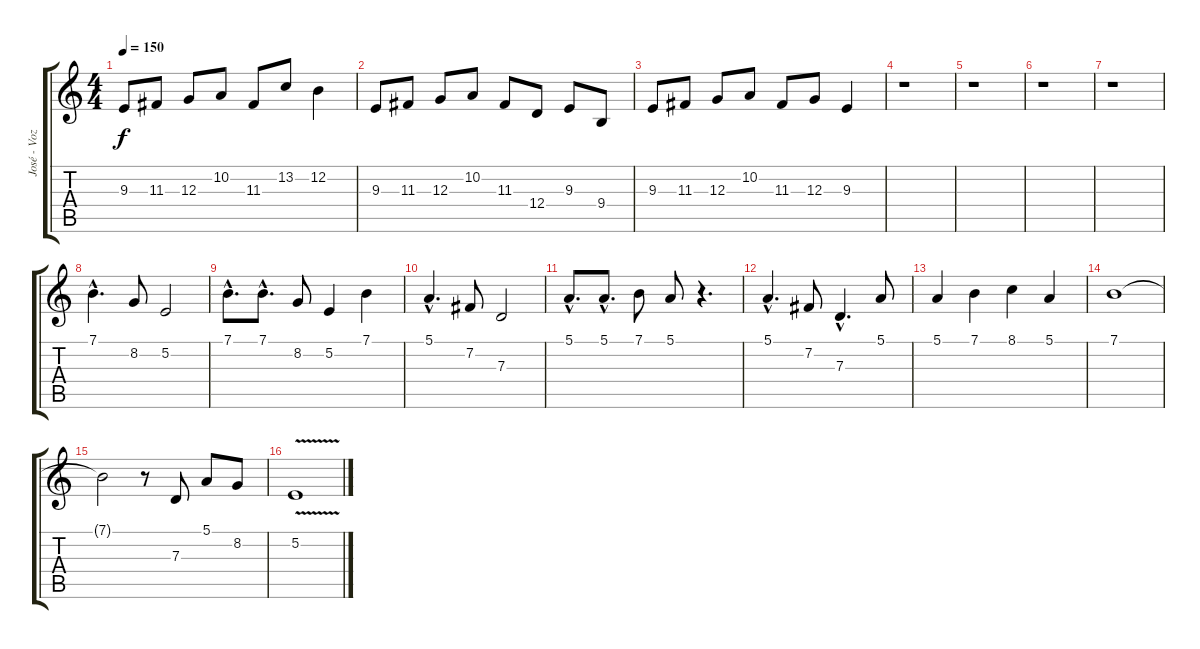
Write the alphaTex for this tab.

\track ("José - Voz" "José - Voz") {instrument lead2sawtooth}
\staff {score tabs}
\tuning (E4 B3 G3 D3 A2 E2) {hide}
\ts (4 4)
\tempo 150
\clef g2
\ks c
9.3.8{dy f} 11.3.8 12.3.8 10.2.8 11.3.8 13.2.8 12.2.4 |
9.3.8 11.3.8 12.3.8 10.2.8 11.3.8 12.4.8 9.3.8 9.4.8 |
9.3.8 11.3.8 12.3.8 10.2.8 11.3.8 12.3.8 9.3.4 |
r.1 |
r.1 |
r.1 |
r.1 |
7.1{hac}.4{d} 8.2.8 5.2.2 |
7.1{hac}.8{d} 7.1{hac}.8{d} 8.2.8 5.2.4 7.1.4 |
5.1{hac}.4{d} 7.2.8 7.3.2 |
5.1{hac}.8{d} 5.1{hac}.8{d} 7.1.8 5.1.8 r.4{d} |
5.1{hac}.4{d} 7.2.8 7.3{hac}.4{d} 5.1.8 |
5.1.4 7.1.4 8.1.4 5.1.4 |
7.1.1 |
7.1{t}.2 r.8 7.3.8 5.1.8 8.2.8 |
5.2{v}.1
